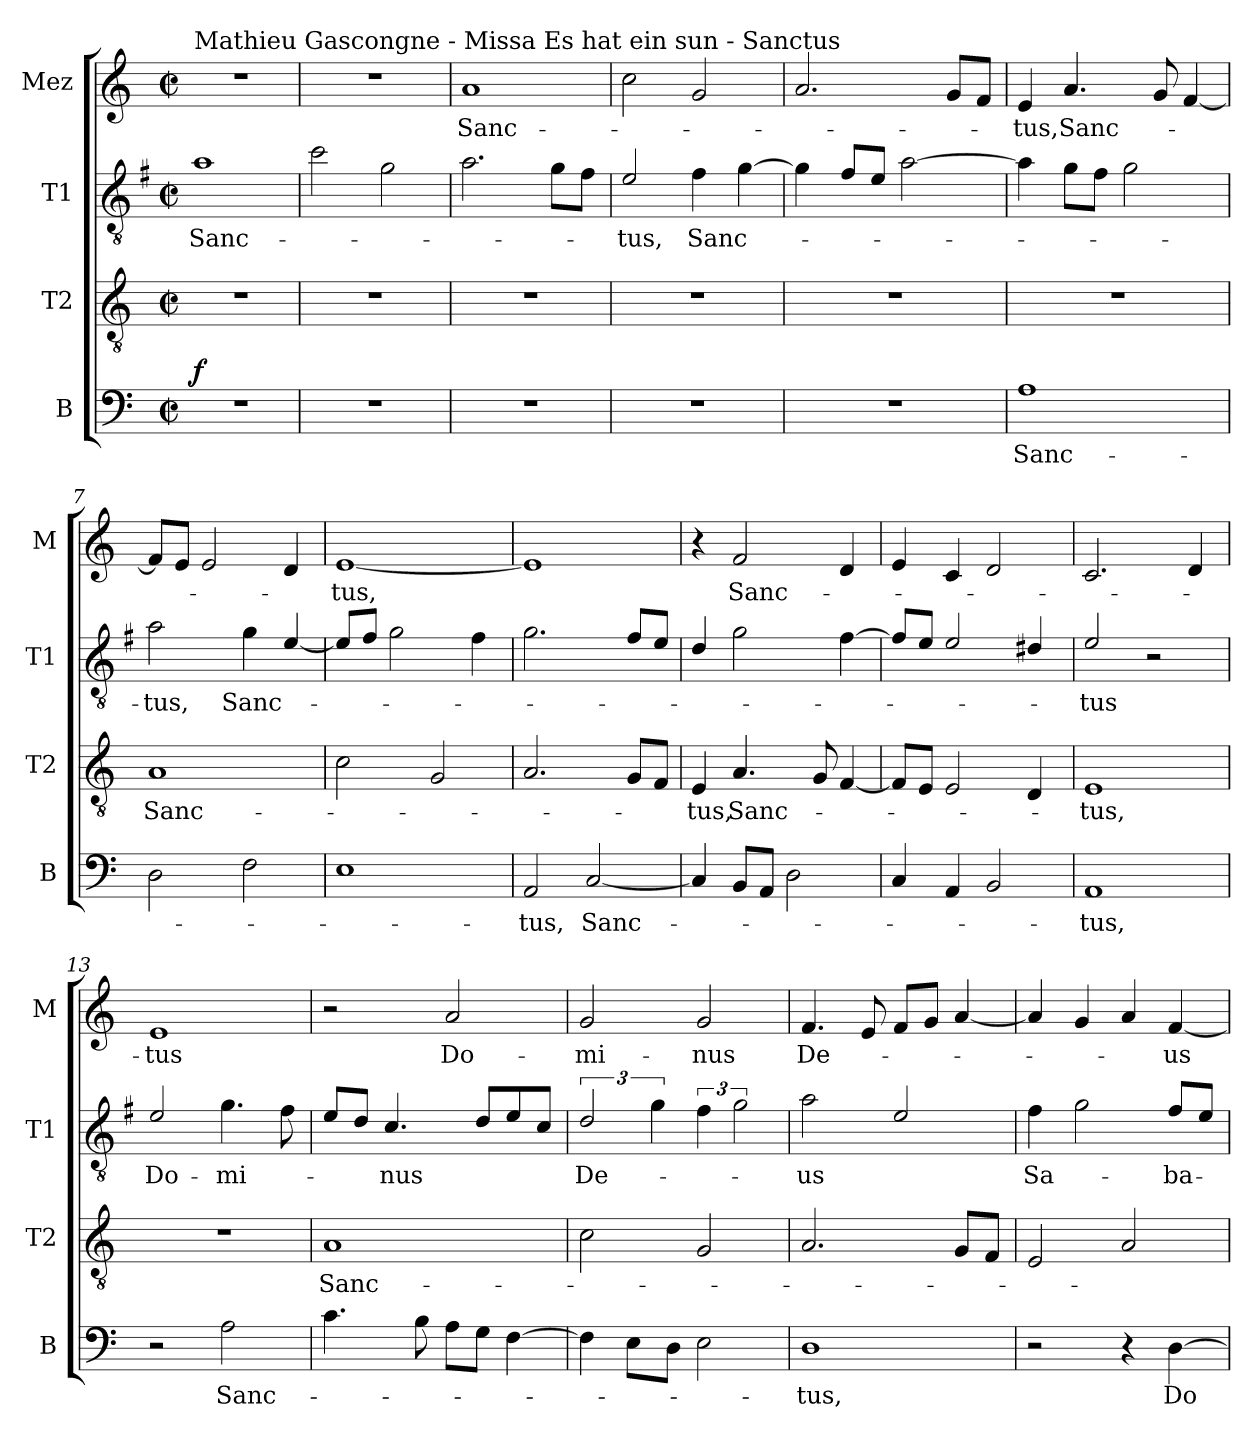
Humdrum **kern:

**kern	**text	**dynam	**kern	**text	**kern	**text	**kern	**text
*part4	*part4	*part4	*part3	*part3	*part2	*part2	*part1	*part1
*staff4	*staff4	*staff4	*staff3	*staff3	*staff2	*staff2	*staff1	*staff1
*I"B	*	*	*I"T2	*	*I"T1	*	*I"Mez	*
*I'B	*	*	*I'T2	*	*I'T1	*	*I'M	*
*clefF4	*	*	*clefGv2	*	*clefGv2	*	*clefG2	*
*	*	*	*	*	*ITrd4c7	*	*	*
*k[]	*	*	*k[]	*	*k[]	*	*k[]	*
*M2/2	*	*	*M2/2	*	*M2/2	*	*M2/2	*
*met(c|)	*	*	*met(c|)	*	*met(c|)	*	*met(c|)	*
*MM100	*	*	*MM100	*	*MM100	*	*MM100	*
=1	=1	=1	=1	=1	=1	=1	=1	=1
!	!	!	!	!	!	!	!LO:TX:a:t=Mathieu Gascongne - Missa Es hat ein sun - Sanctus	!
!	!	!LO:DY:b	!	!	!	!LO:LY:b	!	!
1r	.	f	1r	.	1d	Sanc-	1r	.
=2	=2	=2	=2	=2	=2	=2	=2	=2
1r	.	.	1r	.	2f\	.	1r	.
.	.	.	.	.	2c\	.	.	.
=3	=3	=3	=3	=3	=3	=3	=3	=3
!	!	!	!	!	!	!	!	!LO:LY:b
1r	.	.	1r	.	2.d\	.	1a	Sanc-
.	.	.	.	.	8c\L	.	.	.
.	.	.	.	.	8B\J	.	.	.
=4	=4	=4	=4	=4	=4	=4	=4	=4
!	!	!	!	!	!	!LO:LY:b	!	!
1r	.	.	1r	.	2A/	tus,	2cc\	.
!	!	!	!	!	!	!LO:LY:b	!	!
.	.	.	.	.	4B\	Sanc-	2g/	.
.	.	.	.	.	[4c\	.	.	.
=5	=5	=5	=5	=5	=5	=5	=5	=5
1r	.	.	1r	.	4c\]	.	2.a/	.
.	.	.	.	.	8B/L	.	.	.
.	.	.	.	.	8A/J	.	.	.
.	.	.	.	.	[2d\	.	.	.
.	.	.	.	.	.	.	8g/L	.
.	.	.	.	.	.	.	8f/J	.
=6	=6	=6	=6	=6	=6	=6	=6	=6
!	!LO:LY:b	!	!	!	!	!	!	!LO:LY:b
1A	Sanc-	.	1r	.	4d\]	.	4e/	-tus,
!	!	!	!	!	!	!	!	!LO:LY:b
.	.	.	.	.	8c\L	.	4.a/	Sanc-
.	.	.	.	.	8B\J	.	.	.
.	.	.	.	.	2c\	.	.	.
.	.	.	.	.	.	.	8g/	.
.	.	.	.	.	.	.	[4f/	.
=7	=7	=7	=7	=7	=7	=7	=7	=7
!	!	!	!	!LO:LY:b	!	!LO:LY:b	!	!
2D\	.	.	1A	Sanc-	2d\	-tus,	8f/L]	.
.	.	.	.	.	.	.	8e/J	.
.	.	.	.	.	.	.	2e/	.
!	!	!	!	!	!	!LO:LY:b	!	!
2F\	.	.	.	.	4c\	Sanc-	.	.
.	.	.	.	.	[4A/	.	4d/	.
!!LO:LB:g=z
=8	=8	=8	=8	=8	=8	=8	=8	=8
!	!	!	!	!	!	!	!	!LO:LY:b
1E	.	.	2c\	.	8A/L]	.	[1e	-tus,
.	.	.	.	.	8B/J	.	.	.
.	.	.	.	.	2c\	.	.	.
.	.	.	2G/	.	.	.	.	.
.	.	.	.	.	4B\	.	.	.
=9	=9	=9	=9	=9	=9	=9	=9	=9
!	!LO:LY:b	!	!	!	!	!	!	!
2AA/	-tus,	.	2.A/	.	2.c\	.	1e]	.
!	!LO:LY:b	!	!	!	!	!	!	!
[2C/	Sanc-	.	.	.	.	.	.	.
.	.	.	8G/L	.	8B/L	.	.	.
.	.	.	8F/J	.	8A/J	.	.	.
=10	=10	=10	=10	=10	=10	=10	=10	=10
!	!	!	!	!LO:LY:b	!	!	!	!
4C/]	.	.	4E/	-tus,	4G/	.	4r	.
!	!	!	!	!LO:LY:b	!	!	!	!LO:LY:b
8BB/L	.	.	4.A/	Sanc-	2c\	.	2f/	Sanc-
8AA/J	.	.	.	.	.	.	.	.
2D\	.	.	.	.	.	.	.	.
.	.	.	8G/	.	.	.	.	.
.	.	.	[4F/	.	[4B\	.	4d/	.
=11	=11	=11	=11	=11	=11	=11	=11	=11
4C/	.	.	8F/L]	.	8B/L]	.	4e/	.
.	.	.	8E/J	.	8A/J	.	.	.
4AA/	.	.	2E/	.	2A/	.	4c/	.
2BB/	.	.	.	.	.	.	2d/	.
.	.	.	4D/	.	4G#X/	.	.	.
=12	=12	=12	=12	=12	=12	=12	=12	=12
!	!LO:LY:b	!	!	!LO:LY:b	!	!LO:LY:b	!	!
1AA	-tus,	.	1E	-tus,	2A/	-tus	2.c/	.
.	.	.	.	.	2r	.	.	.
.	.	.	.	.	.	.	4d/	.
=13	=13	=13	=13	=13	=13	=13	=13	=13
!	!	!	!	!	!	!LO:LY:b	!	!LO:LY:b
2r	.	.	1r	.	2A/	Do-	1e	-tus
!	!LO:LY:b	!	!	!	!	!LO:LY:b	!	!
2A\	Sanc-	.	.	.	4.c\	-mi-	.	.
.	.	.	.	.	8B\	.	.	.
!!LO:LB:g=z
=14	=14	=14	=14	=14	=14	=14	=14	=14
!	!	!	!	!LO:LY:b	!	!	!	!
4.c\	.	.	1A	Sanc-	8A/L	.	2r	.
.	.	.	.	.	8G/J	.	.	.
!	!	!	!	!	!	!LO:LY:b	!	!
.	.	.	.	.	4.F/	-nus	.	.
8B\	.	.	.	.	.	.	.	.
!	!	!	!	!	!	!	!	!LO:LY:b
8A\L	.	.	.	.	.	.	2a/	Do-
8G\J	.	.	.	.	8G/L	.	.	.
[4F\	.	.	.	.	8A/	.	.	.
.	.	.	.	.	8F/J	.	.	.
=15	=15	=15	=15	=15	=15	=15	=15	=15
!	!	!	!	!	!	!LO:LY:b	!	!LO:LY:b
4F\]	.	.	2c\	.	3G/	De-	2g/	-mi-
8E\L	.	.	.	.	.	.	.	.
.	.	.	.	.	6c\	.	.	.
8D\J	.	.	.	.	.	.	.	.
!	!	!	!	!	!	!	!	!LO:LY:b
2E\	.	.	2G/	.	6B\	.	2g/	-nus
.	.	.	.	.	3c\	.	.	.
=16	=16	=16	=16	=16	=16	=16	=16	=16
!	!LO:LY:b	!	!	!	!	!LO:LY:b	!	!LO:LY:b
1D	-tus,	.	2.A/	.	2d\	-us	4.f/	De-
.	.	.	.	.	.	.	8e/	.
.	.	.	.	.	2A/	.	8f/L	.
.	.	.	.	.	.	.	8g/J	.
.	.	.	8G/L	.	.	.	[4a/	.
.	.	.	8F/J	.	.	.	.	.
=17	=17	=17	=17	=17	=17	=17	=17	=17
!	!	!	!	!	!	!LO:LY:b	!	!
2r	.	.	2E/	.	4B\	Sa-	4a/]	.
.	.	.	.	.	2c\	.	4g/	.
4r	.	.	2A/	.	.	.	4a/	.
!	!LO:LY:b	!	!	!	!	!LO:LY:b	!	!LO:LY:b
[4D\	Do-	.	.	.	8B/L	-ba-	[4f/	-us
.	.	.	.	.	8A/J	.	.	.
=	=	=	=	=	=	=	=	=
*-	*-	*-	*-	*-	*-	*-	*-	*-
